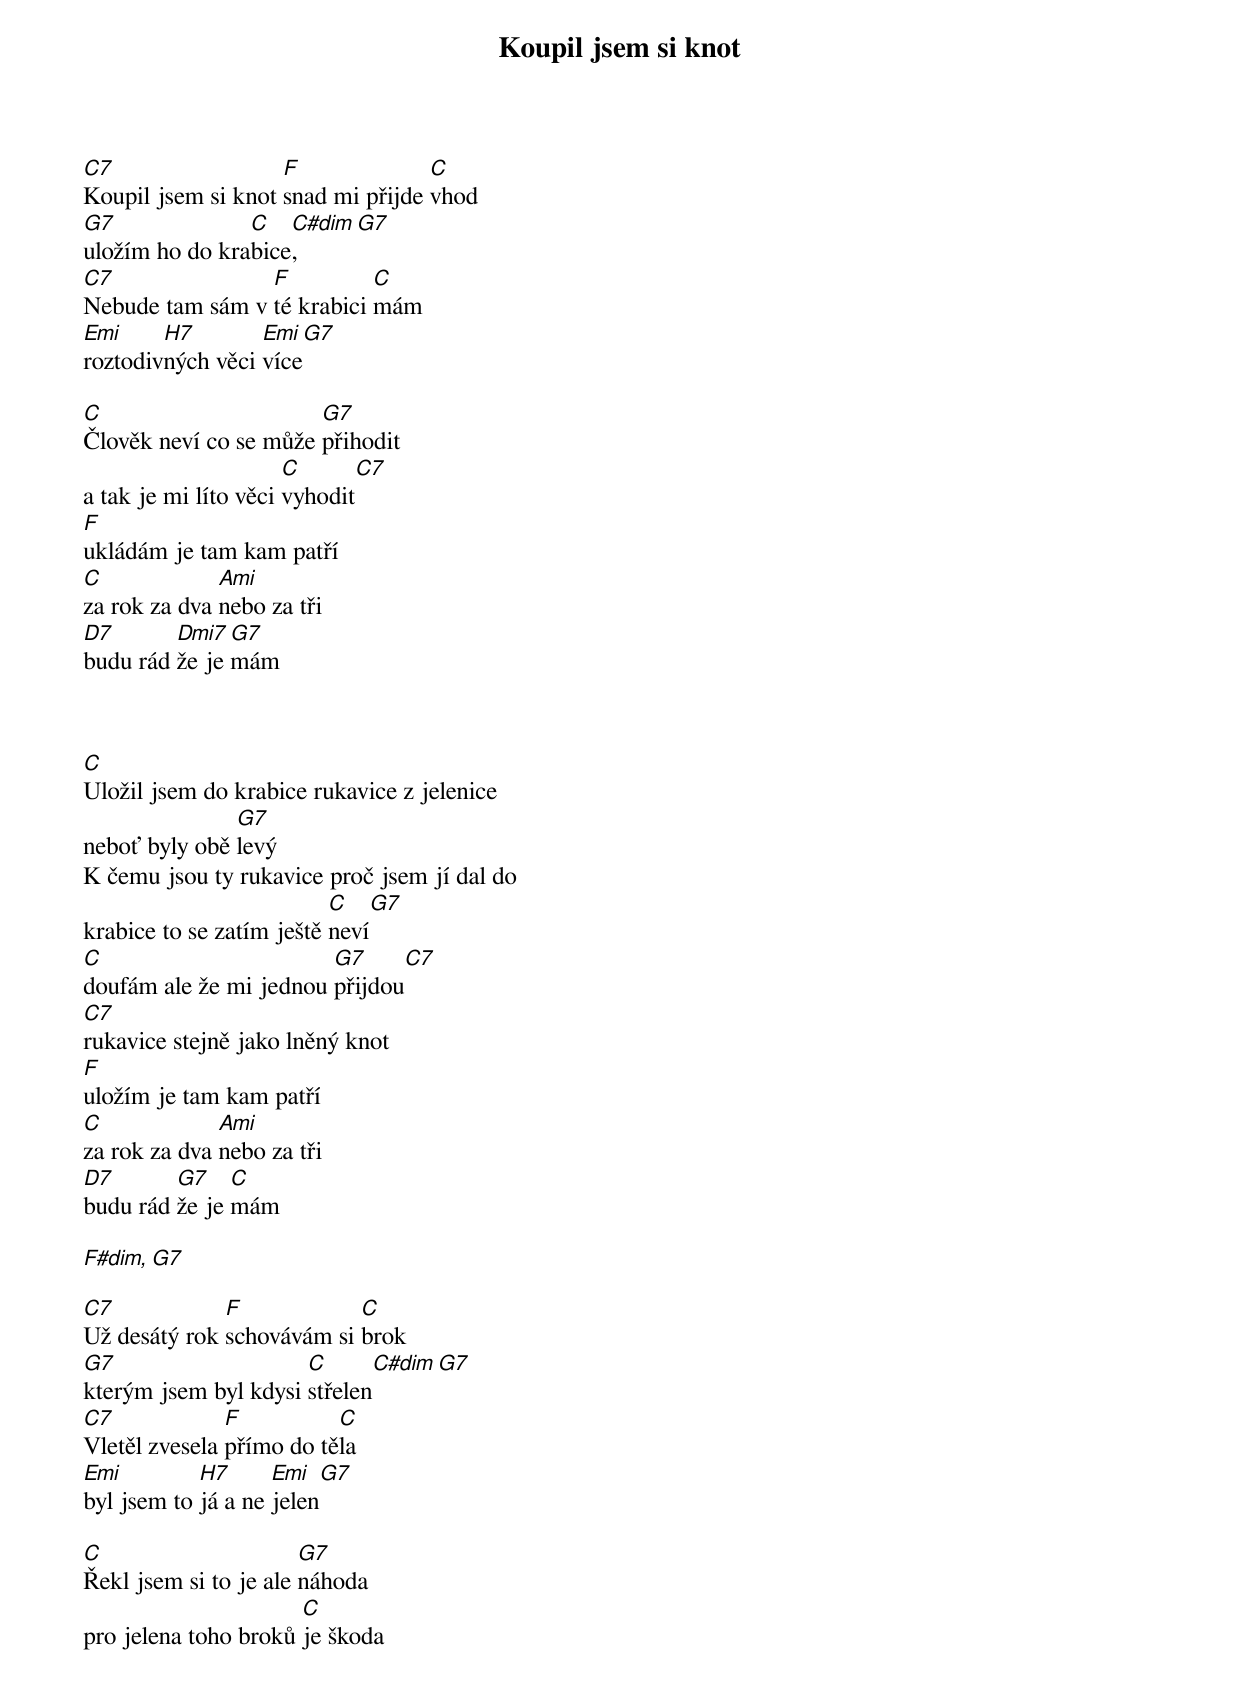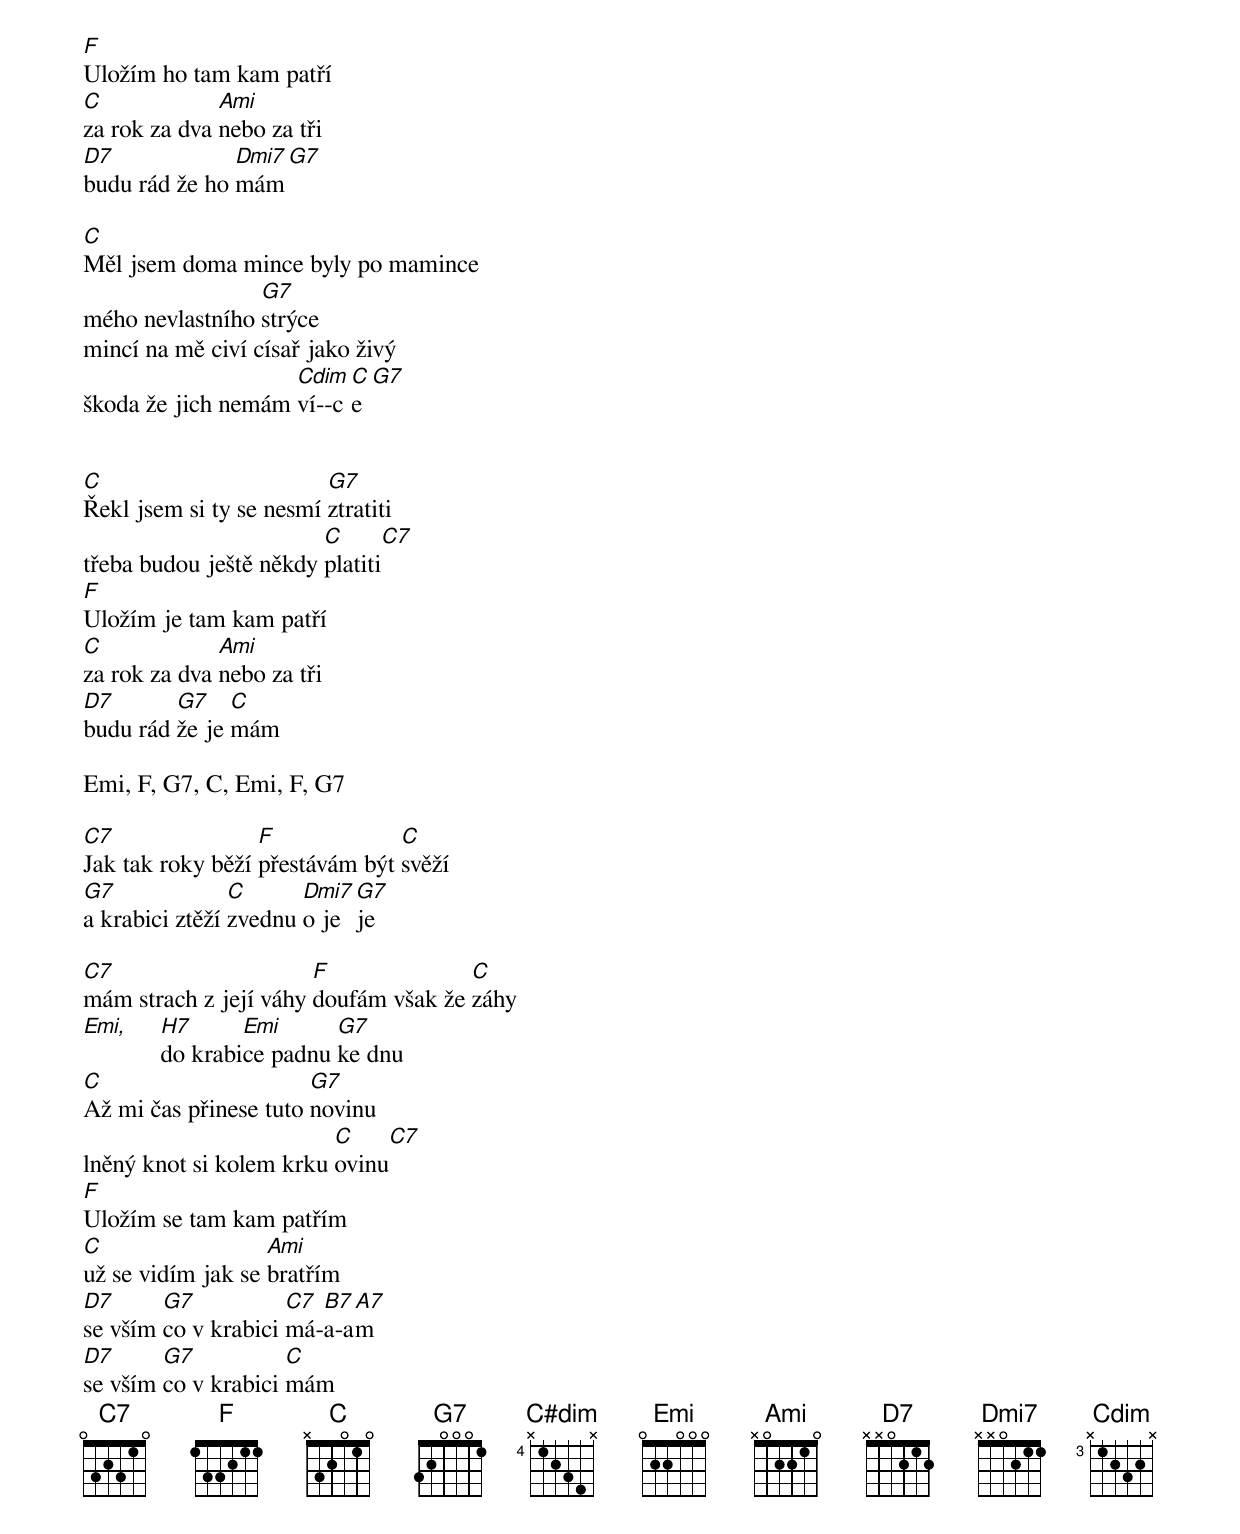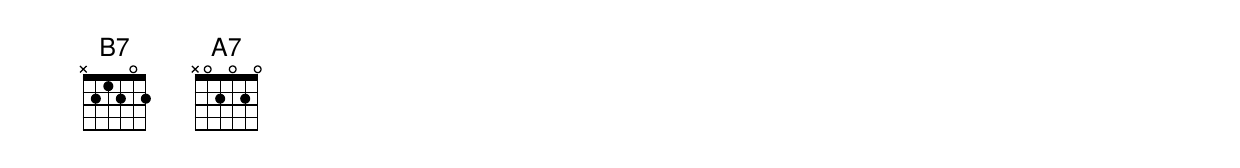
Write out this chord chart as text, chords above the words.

Koupil jsem si knot

C7                  F              C
Koupil jsem si knot snad mi přijde vhod
G7              C   C#dim G7
uložím ho do krabice,
C7               F          C
Nebude tam sám v té krabici mám
Emi     H7        Emi G7
roztodivných věci více

C                      G7
Člověk neví co se může přihodit
                      C      C7
a tak je mi líto věci vyhodit
F
ukládám je tam kam patří
C             Ami
za rok za dva nebo za tři
D7       Dmi7  G7
budu rád že je mám



C
Uložil jsem do krabice rukavice z jelenice
               G7
neboť byly obě levý
K čemu jsou ty rukavice proč jsem jí dal do
                          C   G7
krabice to se zatím ještě neví
C                       G7      C7
doufám ale že mi jednou přijdou
C7
rukavice stejně jako lněný knot
F
uložím je tam kam patří
C             Ami
za rok za dva nebo za tři
D7       G7    C
budu rád že je mám

F#dim, G7

C7            F            C
Už desátý rok schovávám si brok
G7                    C      C#dim G7
kterým jsem byl kdysi střelen
C7             F          C
Vletěl zvesela přímo do těla
Emi         H7      Emi  G7
byl jsem to já a ne jelen

C                      G7
Řekl jsem si to je ale náhoda
                      C
pro jelena toho broků je škoda
F
Uložím ho tam kam patří
C             Ami
za rok za dva nebo za tři
D7             Dmi7 G7
budu rád že ho mám

C
Měl jsem doma mince byly po mamince
                 G7
mého nevlastního strýce
mincí na mě civí císař jako živý
                    Cdim C G7
škoda že jich nemám ví--ce


C                        G7
Řekl jsem si ty se nesmí ztratiti
                        C       C7
třeba budou ještě někdy platiti
F
Uložím je tam kam patří
C             Ami
za rok za dva nebo za tři
D7       G7    C
budu rád že je mám

Emi, F, G7, C, Emi, F, G7

C7                F             C
Jak tak roky běží přestávám být svěží
G7              C      Dmi7 G7
a krabici ztěží zvednu o je je

C7                     F              C
mám strach z její váhy doufám však že záhy
Emi, H7      Emi      G7
     do krabice padnu ke dnu
C                      G7
Až mi čas přinese tuto novinu
                         C    C7
lněný knot si kolem krku ovinu
F
Uložím se tam kam patřím
C                  Ami
už se vidím jak se bratřím
D7      G7           C7 B7 A7
se vším co v krabici má-a-am
D7      G7           C
se vším co v krabici mám
